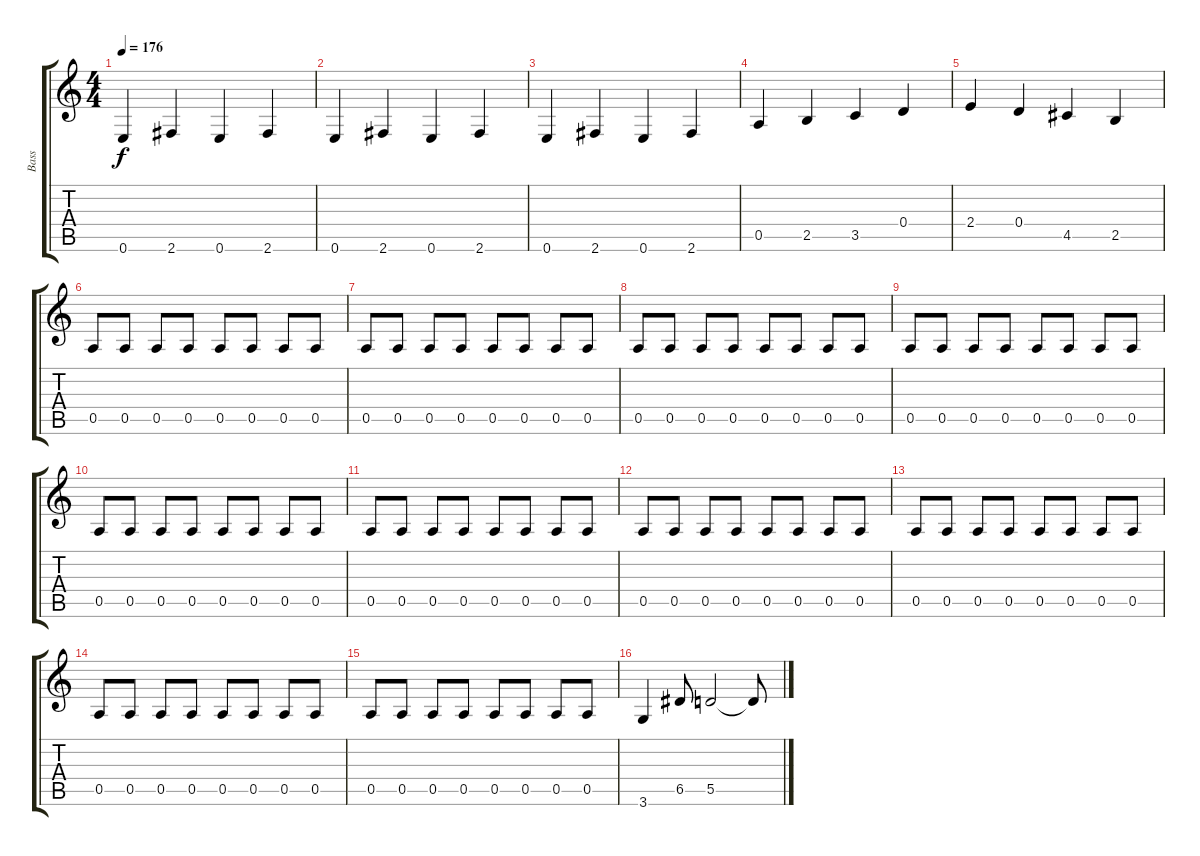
\track ("Bass" "Bass") {instrument electricbasspick}
\staff {score tabs}
\tuning (E4 B3 G3 D3 A2 E2) {hide}
\ts (4 4)
\tempo 176
\clef g2
\ks c
0.6.4{dy f} 2.6.4 0.6.4 2.6.4 |
0.6.4 2.6.4 0.6.4 2.6.4 |
0.6.4 2.6.4 0.6.4 2.6.4 |
0.5.4 2.5.4 3.5.4 0.4.4 |
2.4.4 0.4.4 4.5.4 2.5.4 |
0.5.8 0.5.8 0.5.8 0.5.8 0.5.8 0.5.8 0.5.8 0.5.8 |
0.5.8 0.5.8 0.5.8 0.5.8 0.5.8 0.5.8 0.5.8 0.5.8 |
0.5.8 0.5.8 0.5.8 0.5.8 0.5.8 0.5.8 0.5.8 0.5.8 |
0.5.8 0.5.8 0.5.8 0.5.8 0.5.8 0.5.8 0.5.8 0.5.8 |
0.5.8 0.5.8 0.5.8 0.5.8 0.5.8 0.5.8 0.5.8 0.5.8 |
0.5.8 0.5.8 0.5.8 0.5.8 0.5.8 0.5.8 0.5.8 0.5.8 |
0.5.8 0.5.8 0.5.8 0.5.8 0.5.8 0.5.8 0.5.8 0.5.8 |
0.5.8 0.5.8 0.5.8 0.5.8 0.5.8 0.5.8 0.5.8 0.5.8 |
0.5.8 0.5.8 0.5.8 0.5.8 0.5.8 0.5.8 0.5.8 0.5.8 |
0.5.8 0.5.8 0.5.8 0.5.8 0.5.8 0.5.8 0.5.8 0.5.8 |
3.6.4 6.5.8 5.5.2 5.5{t}.8
